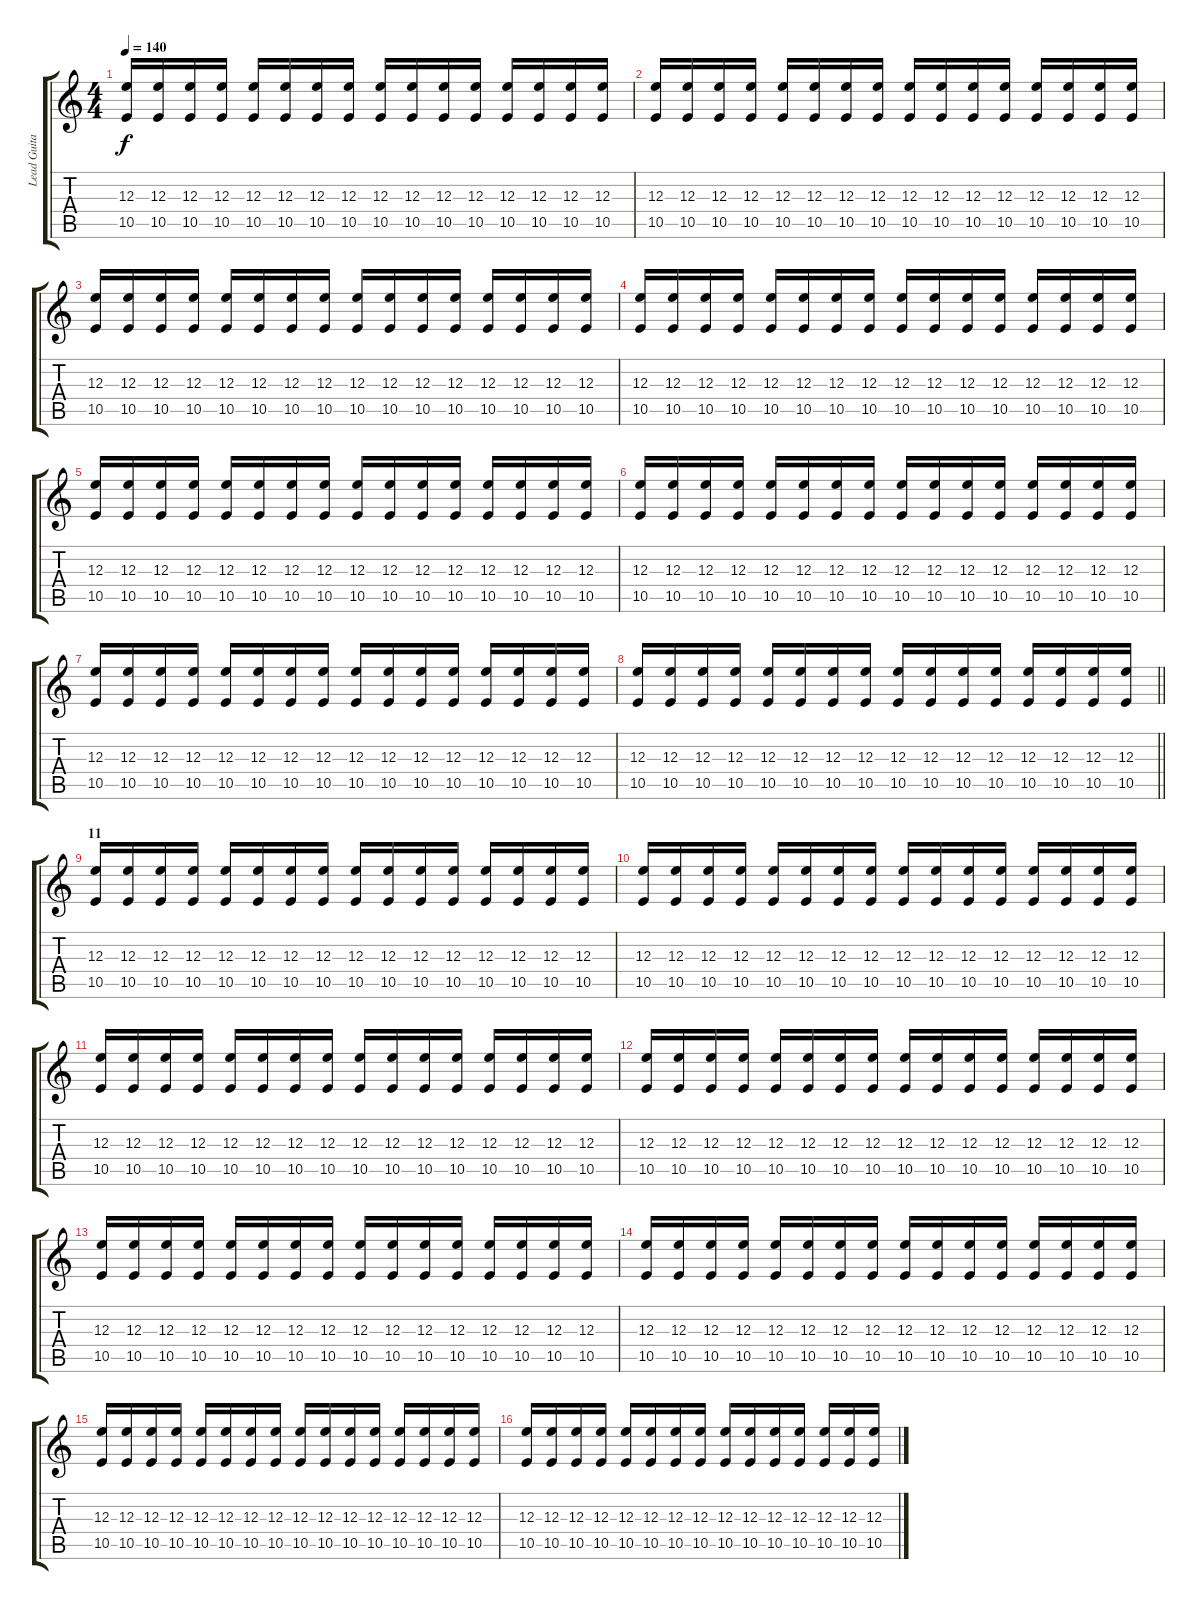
\track ("Lead Guitar" "Lead Guita") {instrument distortionguitar}
\staff {score tabs}
\tuning (Db4 Ab3 E3 B2 Gb2 B1) {hide}
\ts (4 4)
\tempo 140
\clef g2
\ks c
(12.3 10.5).16{dy f} (12.3 10.5).16 (12.3 10.5).16 (12.3 10.5).16 (12.3 10.5).16 (12.3 10.5).16 (12.3 10.5).16 (12.3 10.5).16 (12.3 10.5).16 (12.3 10.5).16 (12.3 10.5).16 (12.3 10.5).16 (12.3 10.5).16 (12.3 10.5).16 (12.3 10.5).16 (12.3 10.5).16 |
(12.3 10.5).16 (12.3 10.5).16 (12.3 10.5).16 (12.3 10.5).16 (12.3 10.5).16 (12.3 10.5).16 (12.3 10.5).16 (12.3 10.5).16 (12.3 10.5).16 (12.3 10.5).16 (12.3 10.5).16 (12.3 10.5).16 (12.3 10.5).16 (12.3 10.5).16 (12.3 10.5).16 (12.3 10.5).16 |
(12.3 10.5).16 (12.3 10.5).16 (12.3 10.5).16 (12.3 10.5).16 (12.3 10.5).16 (12.3 10.5).16 (12.3 10.5).16 (12.3 10.5).16 (12.3 10.5).16 (12.3 10.5).16 (12.3 10.5).16 (12.3 10.5).16 (12.3 10.5).16 (12.3 10.5).16 (12.3 10.5).16 (12.3 10.5).16 |
(12.3 10.5).16 (12.3 10.5).16 (12.3 10.5).16 (12.3 10.5).16 (12.3 10.5).16 (12.3 10.5).16 (12.3 10.5).16 (12.3 10.5).16 (12.3 10.5).16 (12.3 10.5).16 (12.3 10.5).16 (12.3 10.5).16 (12.3 10.5).16 (12.3 10.5).16 (12.3 10.5).16 (12.3 10.5).16 |
(12.3 10.5).16 (12.3 10.5).16 (12.3 10.5).16 (12.3 10.5).16 (12.3 10.5).16 (12.3 10.5).16 (12.3 10.5).16 (12.3 10.5).16 (12.3 10.5).16 (12.3 10.5).16 (12.3 10.5).16 (12.3 10.5).16 (12.3 10.5).16 (12.3 10.5).16 (12.3 10.5).16 (12.3 10.5).16 |
(12.3 10.5).16 (12.3 10.5).16 (12.3 10.5).16 (12.3 10.5).16 (12.3 10.5).16 (12.3 10.5).16 (12.3 10.5).16 (12.3 10.5).16 (12.3 10.5).16 (12.3 10.5).16 (12.3 10.5).16 (12.3 10.5).16 (12.3 10.5).16 (12.3 10.5).16 (12.3 10.5).16 (12.3 10.5).16 |
(12.3 10.5).16 (12.3 10.5).16 (12.3 10.5).16 (12.3 10.5).16 (12.3 10.5).16 (12.3 10.5).16 (12.3 10.5).16 (12.3 10.5).16 (12.3 10.5).16 (12.3 10.5).16 (12.3 10.5).16 (12.3 10.5).16 (12.3 10.5).16 (12.3 10.5).16 (12.3 10.5).16 (12.3 10.5).16 |
\barLineRight lightlight
(12.3 10.5).16 (12.3 10.5).16 (12.3 10.5).16 (12.3 10.5).16 (12.3 10.5).16 (12.3 10.5).16 (12.3 10.5).16 (12.3 10.5).16 (12.3 10.5).16 (12.3 10.5).16 (12.3 10.5).16 (12.3 10.5).16 (12.3 10.5).16 (12.3 10.5).16 (12.3 10.5).16 (12.3 10.5).16 |
\section ("" "11")
(12.3 10.5).16{volume 7} (12.3 10.5).16 (12.3 10.5).16 (12.3 10.5).16 (12.3 10.5).16 (12.3 10.5).16 (12.3 10.5).16 (12.3 10.5).16 (12.3 10.5).16 (12.3 10.5).16 (12.3 10.5).16 (12.3 10.5).16 (12.3 10.5).16 (12.3 10.5).16 (12.3 10.5).16 (12.3 10.5).16 |
(12.3 10.5).16 (12.3 10.5).16 (12.3 10.5).16 (12.3 10.5).16 (12.3 10.5).16 (12.3 10.5).16 (12.3 10.5).16 (12.3 10.5).16 (12.3 10.5).16 (12.3 10.5).16 (12.3 10.5).16 (12.3 10.5).16 (12.3 10.5).16 (12.3 10.5).16 (12.3 10.5).16 (12.3 10.5).16 |
(12.3 10.5).16 (12.3 10.5).16 (12.3 10.5).16 (12.3 10.5).16 (12.3 10.5).16 (12.3 10.5).16 (12.3 10.5).16 (12.3 10.5).16 (12.3 10.5).16 (12.3 10.5).16 (12.3 10.5).16 (12.3 10.5).16 (12.3 10.5).16 (12.3 10.5).16 (12.3 10.5).16 (12.3 10.5).16 |
(12.3 10.5).16 (12.3 10.5).16 (12.3 10.5).16 (12.3 10.5).16 (12.3 10.5).16 (12.3 10.5).16 (12.3 10.5).16 (12.3 10.5).16 (12.3 10.5).16 (12.3 10.5).16 (12.3 10.5).16 (12.3 10.5).16 (12.3 10.5).16 (12.3 10.5).16 (12.3 10.5).16 (12.3 10.5).16 |
(12.3 10.5).16{volume 7} (12.3 10.5).16 (12.3 10.5).16 (12.3 10.5).16 (12.3 10.5).16 (12.3 10.5).16 (12.3 10.5).16 (12.3 10.5).16 (12.3 10.5).16 (12.3 10.5).16 (12.3 10.5).16 (12.3 10.5).16 (12.3 10.5).16 (12.3 10.5).16 (12.3 10.5).16 (12.3 10.5).16 |
(12.3 10.5).16 (12.3 10.5).16 (12.3 10.5).16 (12.3 10.5).16 (12.3 10.5).16 (12.3 10.5).16 (12.3 10.5).16 (12.3 10.5).16 (12.3 10.5).16 (12.3 10.5).16 (12.3 10.5).16 (12.3 10.5).16 (12.3 10.5).16 (12.3 10.5).16 (12.3 10.5).16 (12.3 10.5).16 |
(12.3 10.5).16 (12.3 10.5).16 (12.3 10.5).16 (12.3 10.5).16 (12.3 10.5).16 (12.3 10.5).16 (12.3 10.5).16 (12.3 10.5).16 (12.3 10.5).16 (12.3 10.5).16 (12.3 10.5).16 (12.3 10.5).16 (12.3 10.5).16 (12.3 10.5).16 (12.3 10.5).16 (12.3 10.5).16 |
(12.3 10.5).16 (12.3 10.5).16 (12.3 10.5).16 (12.3 10.5).16 (12.3 10.5).16 (12.3 10.5).16 (12.3 10.5).16 (12.3 10.5).16 (12.3 10.5).16 (12.3 10.5).16 (12.3 10.5).16 (12.3 10.5).16 (12.3 10.5).16 (12.3 10.5).16 (12.3 10.5).16
